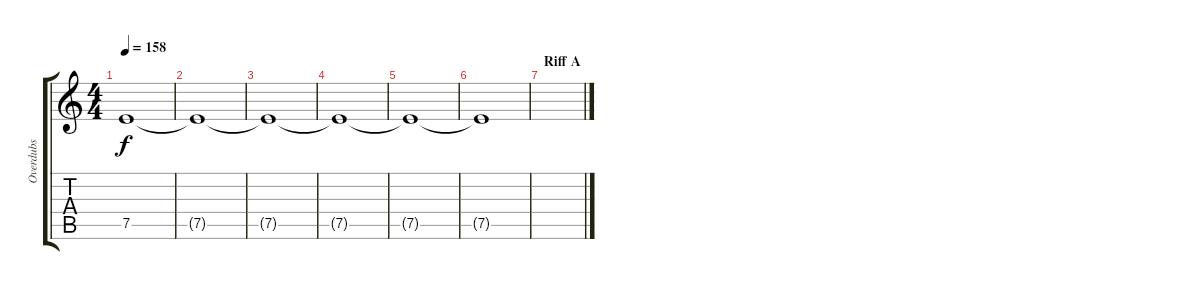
\track ("Overdubs" "Overdubs") {instrument distortionguitar}
\staff {score tabs}
\tuning (E4 B3 G3 D3 A2 E2) {hide}
\ts (4 4)
\tempo 158
\clef g2
\ks c
7.5{t}.1{dy f} |
7.5{t}.1 |
7.5{t}.1 |
7.5{t}.1 |
7.5{t}.1 |
7.5{t}.1 |
\section ("" "Riff A")
